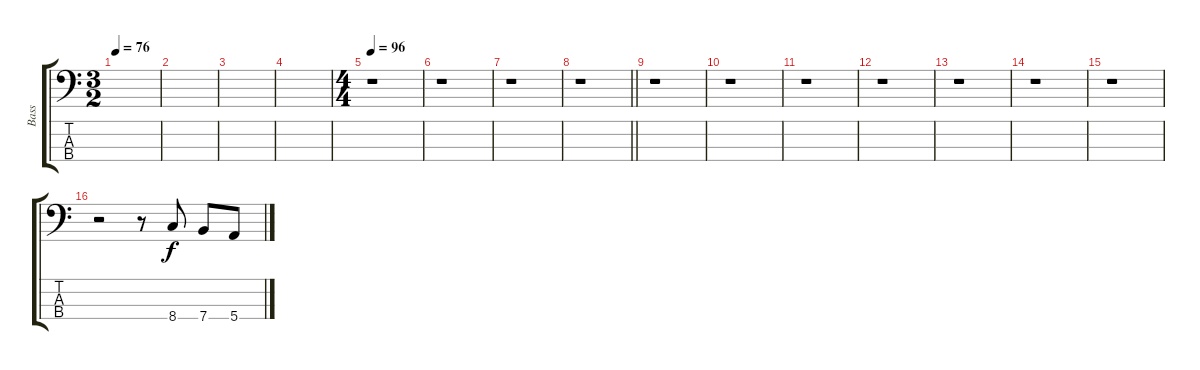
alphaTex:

\track ("Bass" "Bass") {instrument electricbasspick}
\staff {score tabs}
\tuning (G2 D2 A1 E1) {hide}
\ts (3 2)
\tempo 76
\clef f4
\ks c
|
|
|
|
\ts (4 4)
\tempo 96
r.1 |
r.1 |
r.1 |
\barLineRight lightlight
r.1 |
r.1 |
r.1 |
r.1 |
r.1 |
r.1 |
r.1 |
r.1 |
r.2 r.8 8.4.8 7.4.8 5.4.8
